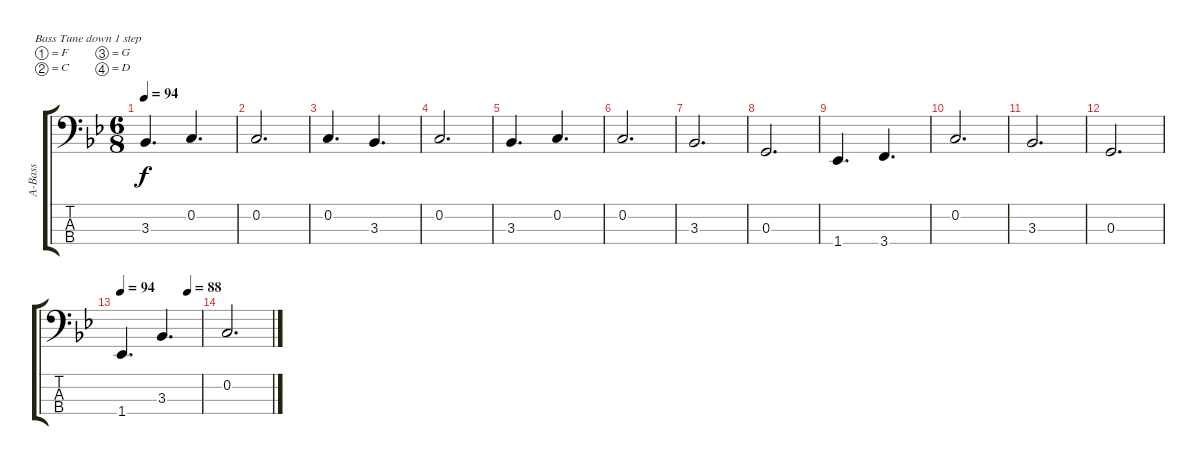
\bracketExtendMode groupsimilarinstruments
\otherSystemsTrackNameOrientation horizontal
\track ("Bass" "A-Bass") {instrument acousticbass}
\staff {score tabs}
\tuning (F2 C2 G1 D1)
\ts (6 8)
\tempo 94
\clef f4
\ks bb
3.3{acc forcenatural}.4{d dy f} 0.2{acc forcenatural}.4{d} |
0.2{acc forcenatural}.2{d} |
0.2{acc forcenatural}.4{d} 3.3{acc forcenatural}.4{d} |
0.2{acc forcenatural}.2{d} |
3.3{acc forcenatural}.4{d} 0.2{acc forcenatural}.4{d} |
0.2{acc forcenatural}.2{d} |
3.3{acc forcenatural}.2{d} |
0.3{acc forcenatural}.2{d} |
1.4{acc forcenatural}.4{d} 3.4{acc forcenatural}.4{d} |
0.2{acc forcenatural}.2{d} |
3.3{acc forcenatural}.2{d} |
0.3{acc forcenatural}.2{d} |
\tempo 94
\tempo (88 0.833333)
1.4{acc forcenatural}.4{d} 3.3{acc forcenatural}.4{d} |
0.2{acc forcenatural}.2{d}
